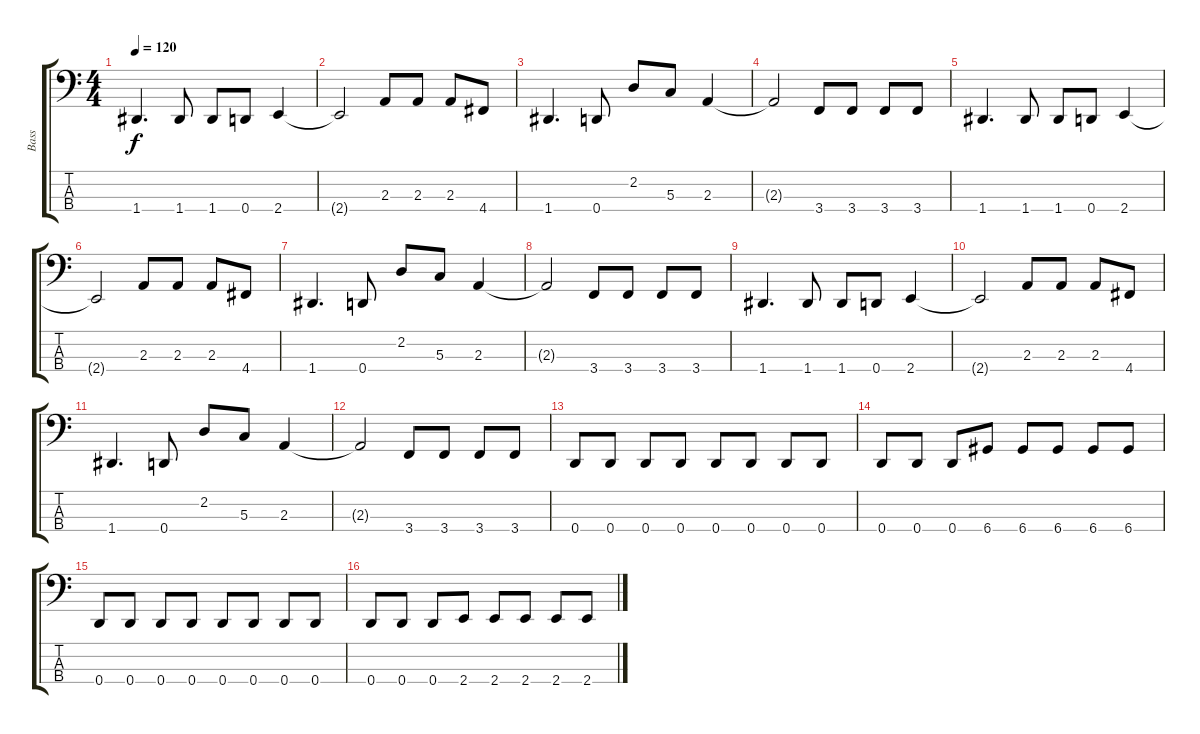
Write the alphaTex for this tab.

\track ("Bass" "Bass") {instrument electricbasspick}
\staff {score tabs}
\tuning (F2 C2 G1 D1) {hide}
\ts (4 4)
\tempo 120
\clef f4
\ks c
1.4.4{d dy f} 1.4.8 1.4.8 0.4.8 2.4.4 |
2.4{t}.2 2.3.8 2.3.8 2.3.8 4.4.8 |
1.4.4{d} 0.4.8 2.2.8 5.3.8 2.3.4 |
2.3{t}.2 3.4.8 3.4.8 3.4.8 3.4.8 |
1.4.4{d} 1.4.8 1.4.8 0.4.8 2.4.4 |
2.4{t}.2 2.3.8 2.3.8 2.3.8 4.4.8 |
1.4.4{d} 0.4.8 2.2.8 5.3.8 2.3.4 |
2.3{t}.2 3.4.8 3.4.8 3.4.8 3.4.8 |
1.4.4{d} 1.4.8 1.4.8 0.4.8 2.4.4 |
2.4{t}.2 2.3.8 2.3.8 2.3.8 4.4.8 |
1.4.4{d} 0.4.8 2.2.8 5.3.8 2.3.4 |
2.3{t}.2 3.4.8 3.4.8 3.4.8 3.4.8 |
0.4.8 0.4.8 0.4.8 0.4.8 0.4.8 0.4.8 0.4.8 0.4.8 |
0.4.8 0.4.8 0.4.8 6.4.8 6.4.8 6.4.8 6.4.8 6.4.8 |
0.4.8 0.4.8 0.4.8 0.4.8 0.4.8 0.4.8 0.4.8 0.4.8 |
0.4.8 0.4.8 0.4.8 2.4.8 2.4.8 2.4.8 2.4.8 2.4.8
